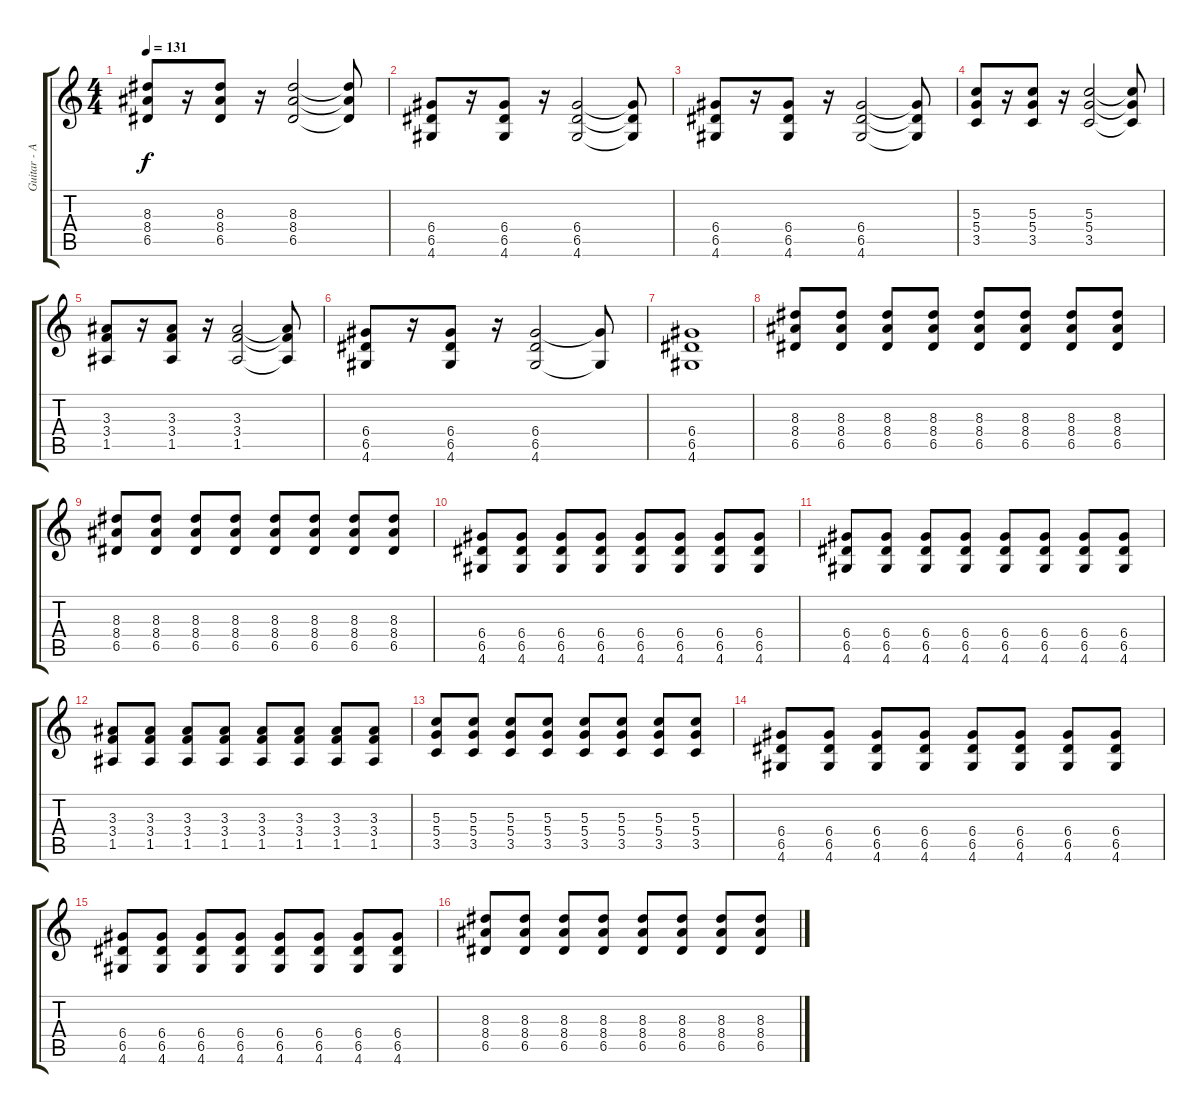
\track ("Guitar - Alex" "Guitar - A") {instrument electricguitarjazz}
\staff {score tabs}
\tuning (E4 B3 G3 D3 A2 E2) {hide}
\ts (4 4)
\tempo 131
\clef g2
\ks c
(8.3 8.4 6.5).8{dy f} r.16 (8.3 8.4 6.5).8 r.16 (8.3 8.4 6.5).2 (8.3{t} 8.4{t} 6.5{t}).8 |
(6.4 6.5 4.6).8 r.16 (6.4 6.5 4.6).8 r.16 (6.4 6.5 4.6).2 (6.4{t} 6.5{t} 4.6{t}).8 |
(6.4 6.5 4.6).8 r.16 (6.4 6.5 4.6).8 r.16 (6.4 6.5 4.6).2 (6.4{t} 6.5{t} 4.6{t}).8 |
(5.3 5.4 3.5).8 r.16 (5.3 5.4 3.5).8 r.16 (5.3 5.4 3.5).2 (5.3{t} 5.4{t} 3.5{t}).8 |
(3.3 3.4 1.5).8 r.16 (3.3 3.4 1.5).8 r.16 (3.3 3.4 1.5).2 (3.3{t} 3.4{t} 1.5{t}).8 |
(6.4 6.5 4.6).8 r.16 (6.4 6.5 4.6).8 r.16 (6.4 6.5 4.6).2 (6.4{t} 4.6{t}).8 |
(6.4 6.5 4.6).1 |
(8.3 8.4 6.5).8 (8.3 8.4 6.5).8 (8.3 8.4 6.5).8 (8.3 8.4 6.5).8 (8.3 8.4 6.5).8 (8.3 8.4 6.5).8 (8.3 8.4 6.5).8 (8.3 8.4 6.5).8 |
(8.3 8.4 6.5).8 (8.3 8.4 6.5).8 (8.3 8.4 6.5).8 (8.3 8.4 6.5).8 (8.3 8.4 6.5).8 (8.3 8.4 6.5).8 (8.3 8.4 6.5).8 (8.3 8.4 6.5).8 |
(6.4 6.5 4.6).8 (6.4 6.5 4.6).8 (6.4 6.5 4.6).8 (6.4 6.5 4.6).8 (6.4 6.5 4.6).8 (6.4 6.5 4.6).8 (6.4 6.5 4.6).8 (6.4 6.5 4.6).8 |
(6.4 6.5 4.6).8 (6.4 6.5 4.6).8 (6.4 6.5 4.6).8 (6.4 6.5 4.6).8 (6.4 6.5 4.6).8 (6.4 6.5 4.6).8 (6.4 6.5 4.6).8 (6.4 6.5 4.6).8 |
(3.3 3.4 1.5).8 (3.3 3.4 1.5).8 (3.3 3.4 1.5).8 (3.3 3.4 1.5).8 (3.3 3.4 1.5).8 (3.3 3.4 1.5).8 (3.3 3.4 1.5).8 (3.3 3.4 1.5).8 |
(5.3 5.4 3.5).8 (5.3 5.4 3.5).8 (5.3 5.4 3.5).8 (5.3 5.4 3.5).8 (5.3 5.4 3.5).8 (5.3 5.4 3.5).8 (5.3 5.4 3.5).8 (5.3 5.4 3.5).8 |
(6.4 6.5 4.6).8 (6.4 6.5 4.6).8 (6.4 6.5 4.6).8 (6.4 6.5 4.6).8 (6.4 6.5 4.6).8 (6.4 6.5 4.6).8 (6.4 6.5 4.6).8 (6.4 6.5 4.6).8 |
(6.4 6.5 4.6).8 (6.4 6.5 4.6).8 (6.4 6.5 4.6).8 (6.4 6.5 4.6).8 (6.4 6.5 4.6).8 (6.4 6.5 4.6).8 (6.4 6.5 4.6).8 (6.4 6.5 4.6).8 |
(8.3 8.4 6.5).8 (8.3 8.4 6.5).8 (8.3 8.4 6.5).8 (8.3 8.4 6.5).8 (8.3 8.4 6.5).8 (8.3 8.4 6.5).8 (8.3 8.4 6.5).8 (8.3 8.4 6.5).8
